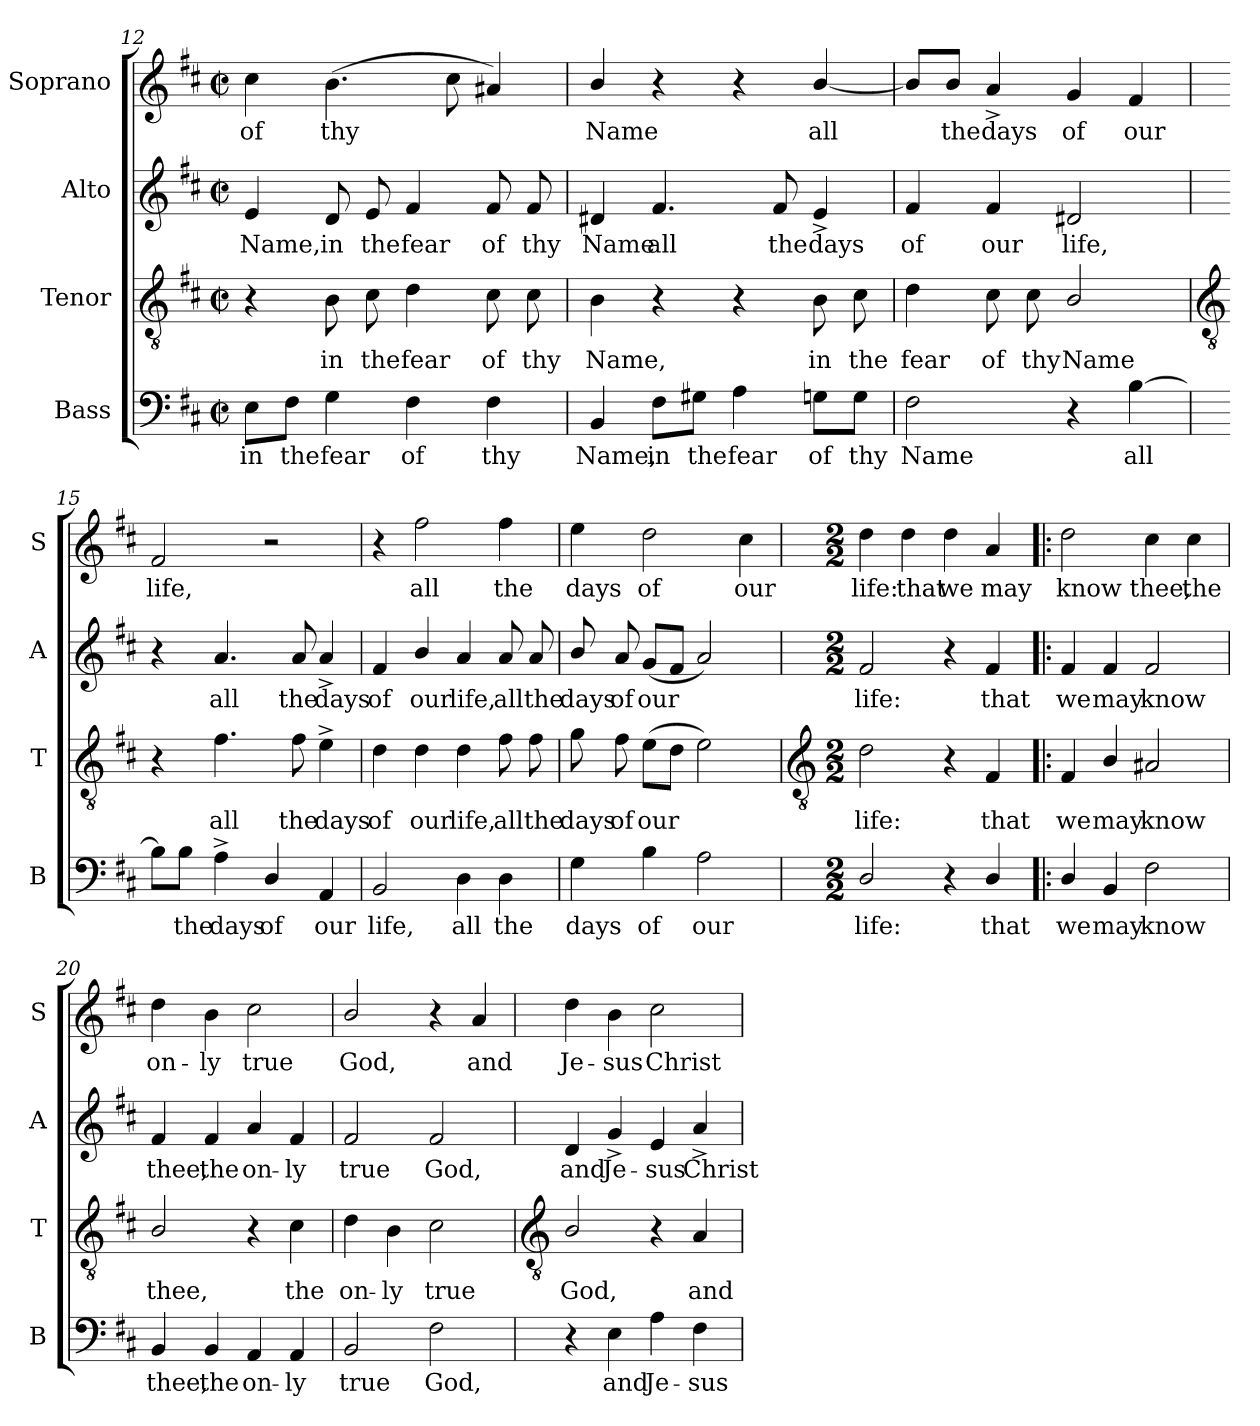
**kern	**text	**kern	**text	**kern	**text	**kern	**text
*part4	*part4	*part3	*part3	*part2	*part2	*part1	*part1
*staff4	*staff4	*staff3	*staff3	*staff2	*staff2	*staff1	*staff1
*I"Bass	*	*I"Tenor	*	*I"Alto	*	*I"Soprano	*
*I'B	*	*I'T	*	*I'A	*	*I'S	*
!!LO:LB:g=z
*clefF4	*	*clefGv2	*	*clefG2	*	*clefG2	*
*k[f#c#]	*	*k[f#c#]	*	*k[f#c#]	*	*k[f#c#]	*
*D:	*	*D:	*	*D:	*	*D:	*
*M2/2	*	*M2/2	*	*M2/2	*	*M2/2	*
*met(c|)	*	*met(c|)	*	*met(c|)	*	*met(c|)	*
=12	=12	=12	=12	=12	=12	=12	=12
!	!LO:LY:b	!	!	!	!LO:LY:b	!	!LO:LY:b
8E\L	in	4r	.	4e	Name,	4cc#	of
!	!LO:LY:b	!	!	!	!	!	!
8F#\J	the	.	.	.	.	.	.
!	!LO:LY:b	!	!LO:LY:b	!	!LO:LY:b	!	!LO:LY:b
4G	fear	8B	in	8d	in	(>4.b	thy
!	!	!	!LO:LY:b	!	!LO:LY:b	!	!
.	.	8c#	the	8e	the	.	.
!	!LO:LY:b	!	!LO:LY:b	!	!LO:LY:b	!	!
4F#	of	4d	fear	4f#	fear	.	.
.	.	.	.	.	.	8cc#	.
!	!LO:LY:b	!	!LO:LY:b	!	!LO:LY:b	!	!
4F#	thy	8c#	of	8f#	of	4a#X)	.
!	!	!	!LO:LY:b	!	!LO:LY:b	!	!
.	.	8c#	thy	8f#	thy	.	.
=13	=13	=13	=13	=13	=13	=13	=13
!	!LO:LY:b	!	!LO:LY:b	!	!LO:LY:b	!	!LO:LY:b
4BB	Name,	4B	Name,	4d#X	Name	4b/	Name
!	!LO:LY:b	!	!	!	!LO:LY:b	!	!
8F#\L	in	4r	.	4.f#	all	4r	.
!	!LO:LY:b	!	!	!	!	!	!
8G#X\J	the	.	.	.	.	.	.
!	!LO:LY:b	!	!	!	!	!	!
4A	fear	4r	.	.	.	4r	.
!	!	!	!	!	!LO:LY:b	!	!
.	.	.	.	8f#	the	.	.
!	!LO:LY:b	!	!LO:LY:b	!	!LO:LY:b	!	!LO:LY:b
8Gn\L	of	8B	in	4e^	days	[4b/	all
!	!LO:LY:b	!	!LO:LY:b	!	!	!	!
8G\J	thy	8c#	the	.	.	.	.
=14	=14	=14	=14	=14	=14	=14	=14
!	!LO:LY:b	!	!LO:LY:b	!	!LO:LY:b	!	!
2F#	Name	4d	fear	4f#	of	8b/L]	.
!	!	!	!	!	!	!	!LO:LY:b
.	.	.	.	.	.	8b/J	the
!	!	!	!LO:LY:b	!	!LO:LY:b	!	!LO:LY:b
.	.	8c#	of	4f#	our	4a^	days
!	!	!	!LO:LY:b	!	!	!	!
.	.	8c#	thy	.	.	.	.
!	!	!	!LO:LY:b	!	!LO:LY:b	!	!LO:LY:b
4r	.	2B/	Name	2d#X	life,	4g	of
!	!LO:LY:b	!	!	!	!	!	!LO:LY:b
[4B	all	.	.	.	.	4f#	our
!!LO:LB:g=z
=15	=15	=15	=15	=15	=15	=15	=15
*	*	*clefGv2	*	*	*	*	*
!	!	!	!	!	!	!	!LO:LY:b
8B\L]	.	4r	.	4r	.	2f#	life,
!	!LO:LY:b	!	!	!	!	!	!
8B\J	the	.	.	.	.	.	.
!	!LO:LY:b	!	!LO:LY:b	!	!LO:LY:b	!	!
4A^	days	4.f#	all	4.a	all	.	.
!	!LO:LY:b	!	!	!	!	!	!
4D/	of	.	.	.	.	2r	.
!	!	!	!LO:LY:b	!	!LO:LY:b	!	!
.	.	8f#	the	8a	the	.	.
!	!LO:LY:b	!	!LO:LY:b	!	!LO:LY:b	!	!
4AA	our	4e^	days	4a^	days	.	.
=16	=16	=16	=16	=16	=16	=16	=16
!	!LO:LY:b	!	!LO:LY:b	!	!LO:LY:b	!	!
2BB	life,	4d	of	4f#	of	4r	.
!	!	!	!LO:LY:b	!	!LO:LY:b	!	!LO:LY:b
.	.	4d	our	4b/	our	2ff#	all
!	!LO:LY:b	!	!LO:LY:b	!	!LO:LY:b	!	!
4D	all	4d	life,	4a	life,	.	.
!	!LO:LY:b	!	!LO:LY:b	!	!LO:LY:b	!	!LO:LY:b
4D	the	8f#	all	8a	all	4ff#	the
!	!	!	!LO:LY:b	!	!LO:LY:b	!	!
.	.	8f#	the	8a	the	.	.
=17	=17	=17	=17	=17	=17	=17	=17
!	!LO:LY:b	!	!LO:LY:b	!	!LO:LY:b	!	!LO:LY:b
4G	days	8g	days	8b/	days	4ee	days
!	!	!	!LO:LY:b	!	!LO:LY:b	!	!
.	.	8f#	of	8a	of	.	.
!	!LO:LY:b	!	!LO:LY:b	!	!LO:LY:b	!	!LO:LY:b
4B	of	(>8eL	our	(<8gL	our	2dd	of
.	.	8dJ	.	8f#J	.	.	.
!	!LO:LY:b	!	!	!	!	!	!
2A	our	2e)	.	2a)	.	.	.
!	!	!	!	!	!	!	!LO:LY:b
.	.	.	.	.	.	4cc#	our
!!LO:LB:g=z
=18	=18	=18	=18	=18	=18	=18	=18
*	*	*clefGv2	*	*	*	*	*
*M2/2	*	*M2/2	*	*M2/2	*	*M2/2	*
!	!LO:LY:b	!	!LO:LY:b	!	!LO:LY:b	!	!LO:LY:b
2D/	life:	2d	life:	2f#	life:	4dd	life:
!	!	!	!	!	!	!	!LO:LY:b
.	.	.	.	.	.	4dd	that
!	!	!	!	!	!	!	!LO:LY:b
4r	.	4r	.	4r	.	4dd	we
!	!LO:LY:b	!	!LO:LY:b	!	!LO:LY:b	!	!LO:LY:b
4D/	that	4F#	that	4f#	that	4a	may
=19!|:	=19!|:	=19!|:	=19!|:	=19!|:	=19!|:	=19!|:	=19!|:
!	!LO:LY:b	!	!LO:LY:b	!	!LO:LY:b	!	!LO:LY:b
4D/	we	4F#	we	4f#	we	2dd	know
!	!LO:LY:b	!	!LO:LY:b	!	!LO:LY:b	!	!
4BB	may	4B/	may	4f#	may	.	.
!	!LO:LY:b	!	!LO:LY:b	!	!LO:LY:b	!	!LO:LY:b
2F#	know	2A#X	know	2f#	know	4cc#	thee,
!	!	!	!	!	!	!	!LO:LY:b
.	.	.	.	.	.	4cc#	the
=20	=20	=20	=20	=20	=20	=20	=20
!	!LO:LY:b	!	!LO:LY:b	!	!LO:LY:b	!	!LO:LY:b
4BB	thee,	2B/	thee,	4f#	thee,	4dd	on-
!	!LO:LY:b	!	!	!	!LO:LY:b	!	!LO:LY:b
4BB	the	.	.	4f#	the	4b	-ly
!	!LO:LY:b	!	!	!	!LO:LY:b	!	!LO:LY:b
4AA	on-	4r	.	4a	on-	2cc#	true
!	!LO:LY:b	!	!LO:LY:b	!	!LO:LY:b	!	!
4AA	-ly	4c#	the	4f#	-ly	.	.
=21	=21	=21	=21	=21	=21	=21	=21
!	!LO:LY:b	!	!LO:LY:b	!	!LO:LY:b	!	!LO:LY:b
2BB	true	4d	on-	2f#	true	2b/	God,
!	!	!	!LO:LY:b	!	!	!	!
.	.	4B	-ly	.	.	.	.
!	!LO:LY:b	!	!LO:LY:b	!	!LO:LY:b	!	!
2F#	God,	2c#	true	2f#	God,	4r	.
!	!	!	!	!	!	!	!LO:LY:b
.	.	.	.	.	.	4a	and
!!LO:LB:g=z
=22	=22	=22	=22	=22	=22	=22	=22
*	*	*clefGv2	*	*	*	*	*
!	!	!	!LO:LY:b	!	!LO:LY:b	!	!LO:LY:b
4r	.	2B/	God,	4d	and	4dd	Je-
!	!LO:LY:b	!	!	!	!LO:LY:b	!	!LO:LY:b
4E	and	.	.	4g^	Je-	4b	-sus
!	!LO:LY:b	!	!	!	!LO:LY:b	!	!LO:LY:b
4A	Je-	4r	.	4e	-sus	2cc#	Christ
!	!LO:LY:b	!	!LO:LY:b	!	!LO:LY:b	!	!
4F#	-sus	4A	and	4a^	Christ	.	.
=	=	=	=	=	=	=	=
*-	*-	*-	*-	*-	*-	*-	*-
